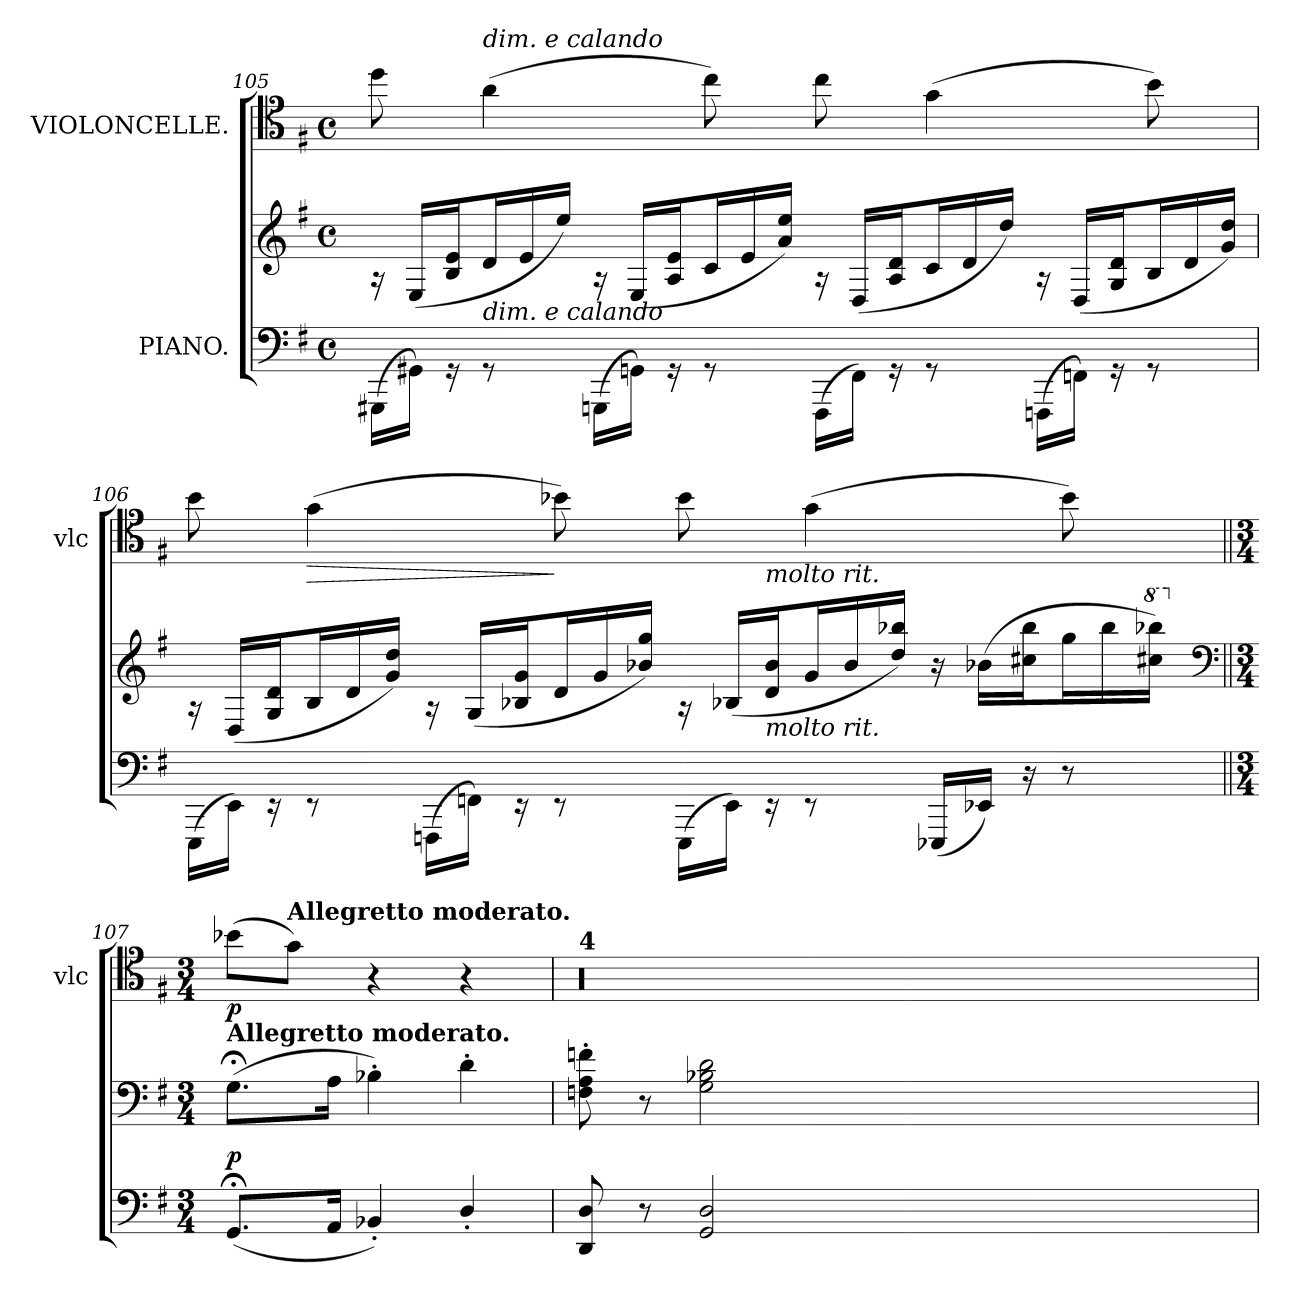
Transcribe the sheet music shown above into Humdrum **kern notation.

**kern	**kern	**dynam	**kern	**dynam
*part2	*part2	*part2	*part1	*part1
*staff3	*staff2	*staff2/3	*staff1	*staff1
*I"PIANO.	*	*	*I"VIOLONCELLE.	*
*	*	*	*I'vlc	*
*clefF4	*clefG2	*	*clefC4	*
*k[f#]	*k[f#]	*	*k[f#]	*
*M4/4	*M4/4	*	*M4/4	*
*met(c)	*met(c)	*	*met(c)	*
*Xtuplet	*Xtuplet	*	*	*
=105	=105	=105	=105	=105
(24GGG#X\LL	24rA	.	8dd\	.
24GG#X\JJ)	(>24E/LL	.	.	.
24rGG	24B/ 24e/J	.	.	.
!	!	!	!LO:TX:i:t=dim. e calando	!
!	!LO:TX:c:i:t=dim. e calando	!	!	!
8rGG	24d/L	.	(4a\	.
.	24e/	.	.	.
.	24ee/JJ)	.	.	.
(<24GGGn\LL	24rA	.	.	.
24GGn\JJ)	(>24E/LL	.	.	.
24rGG	24A/ 24e/J	.	.	.
8rGG	24c/L	.	8cc\)	.
.	24e/	.	.	.
.	24a/ 24ee/JJ)	.	.	.
(<24FFF#\LL	24rA	.	8cc\	.
24FF#\JJ)	(24D/LL	.	.	.
24rGG	24A/ 24d/J	.	.	.
8rGG	24c/L	.	(4g"\	.
.	24d/	.	.	.
.	24dd/JJ)	.	.	.
(<24FFFn\LL	24rA	.	.	.
24FFn\JJ)	(24D/LL	.	.	.
24rGG	24G/ 24d/J	.	.	.
8rGG	24B/L	.	8b\)	.
.	24d/	.	.	.
.	24g/ 24dd/JJ)	.	.	.
=106	=106	=106	=106	=106
*	*	*	*^	*
(<24EEE\LL	24rA	.	8b\	3..ryy	.
24EE\JJ)	(>24D/LL	.	.	.	.
24rEE	24G/ 24d/J	.	.	.	.
!	!	!	!	!	!LO:HP:b
8rEE	24B/L	.	(4g\	.	>
.	24d/	.	.	.	.
.	24g/ 24dd/JJ)	.	.	.	.
(<24FFFn\LL	24rA	.	.	.	.
24FFn\JJ)	(>24G/LL	.	.	.	.
24rEE	24B-X/ 24g/J	.	.	.	.
8rEE	24d/L	.	8b-X\)	.	]
.	24g/	.	.	.	.
.	24b-X/ 24gg/JJ)	.	.	.	.
(<24EEE\LL	24rA	.	8b-\	.	.
24EE\JJ)	(>24B-X/LL	.	.	.	.
!	!	!	!	!LO:TX:b:i:t=molto rit.	!
!	!LO:TX:b:i:t=molto rit.	!	!	!	!
24rEE	24d/ 24b-/J	.	.	3ryy	.
8rEE	24g/L	.	(4g\	.	.
.	24b-/	.	.	.	.
.	24dd/ 24bb-X/JJ)	.	.	.	.
(24EEE-X/LL	24r	.	.	.	.
24EE-X/JJ)	(24b-X\LL	.	.	.	.
24r	24cc#X\ 24bb-\J	.	.	.	.
8r	24gg\L	.	8b-\)	.	.
.	24bb-\	.	.	12ryy	.
*	*8va	*	*	*	*
.	24ccc#X\ 24bbb-X\JJ)	.	.	.	.
*	*clefF4	*	*	*	*
*	*	*	*v	*v	*
=107||	=107||	=107||	=107||	=107||
*M3/4	*M3/4	*	*M3/4	*
*	*X8va	*	*	*
*	*	*	*^	*
!	!LO:TX:a:B:t=Allegretto moderato.	!	!	!	!
*	*	*	*v	*v	*
(8.GG;/L	(8.G;<\L	p	(8b-X\L	p
!	!	!	!LO:TX:a:B:t=Allegretto moderato.	!
.	.	.	8g\J)	.
16AA/Jk	16A\Jk	.	.	.
4BB-X'/)	4B-X'\)	.	4r	.
4D'/	4d'\	.	4r	.
=108	=108	=108	=108	=108
!	!	!	!LO:TX:a:B:t=4	!
!	!	!	!LO:N:vis=00	!
8DD/ 8D/	8Fn'\ 8A'\ 8fn'\	.	0.r	.
8r	8r	.	.	.
2GG/ 2D/	2G\ 2B-X\ 2d\	.	.	.
0ryy	0ryy	.	.	.
4ryy	4ryy	.	.	.
=	=	=	=	=
*-	*-	*-	*-	*-
